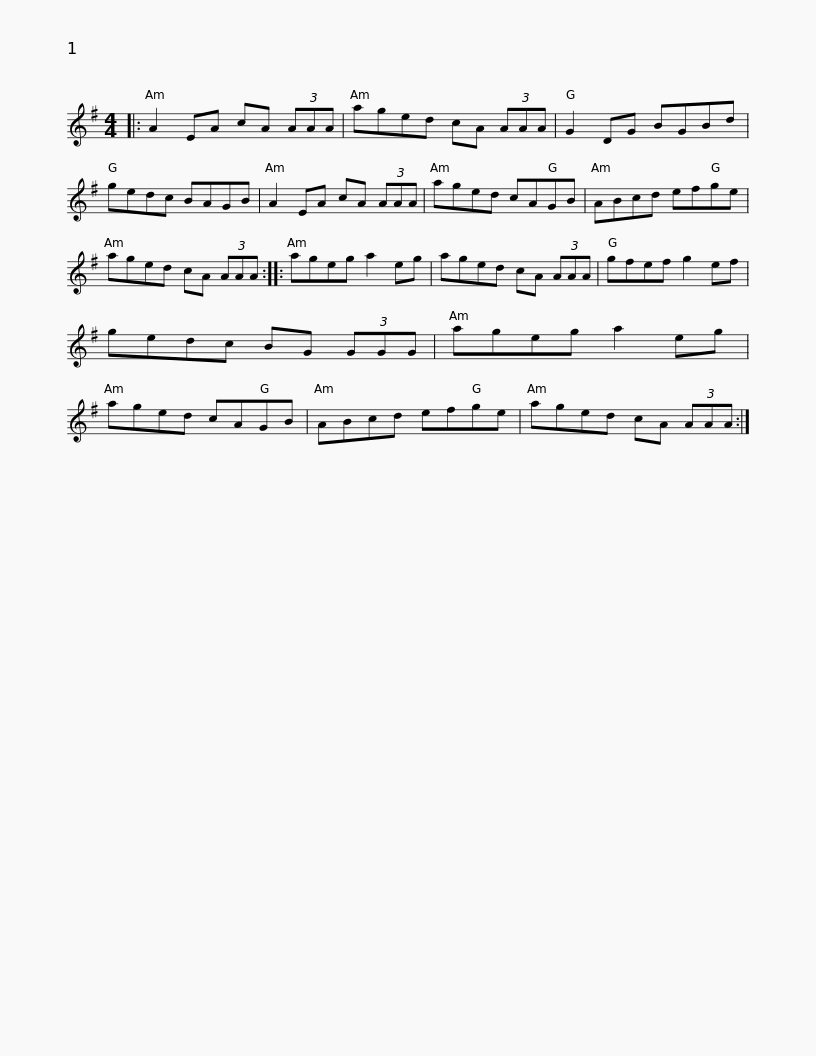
X:1
L:1/8
M:4/4
I:linebreak $
K:G
V:1 treble
V:1
|: A2 EA cA (3AAA | aged cA (3AAA | G2 DG BGBd | gedc BAGB | A2 EA cA (3AAA |$ %5
 aged cAGB | ABcd efge | aged cA (3AAA :: ageg a2 eg | aged cA (3AAA |$ %10
 gfef g2 ef | gedc BG (3GGG | ageg a2 eg | aged cAGB | ABcd efge |$ %15
 aged cA (3AAA :| %16
